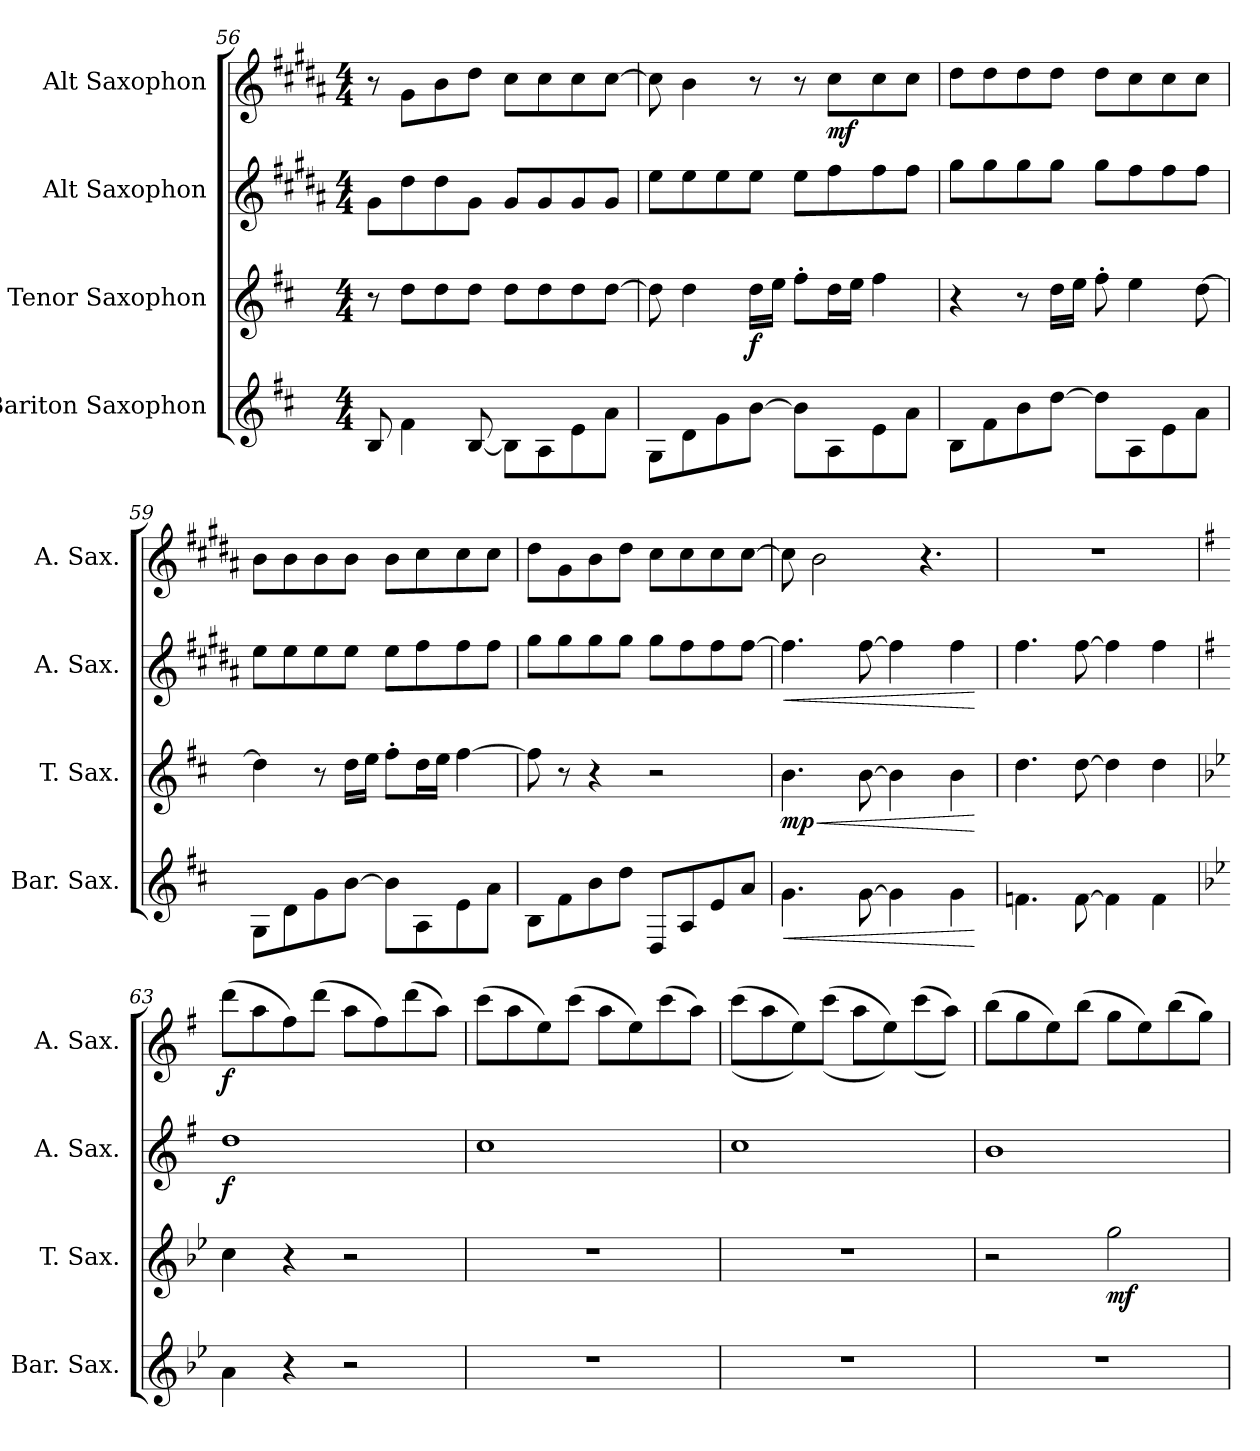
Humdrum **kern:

**kern	**dynam	**kern	**dynam	**kern	**dynam	**kern	**dynam
*part4	*part4	*part3	*part3	*part2	*part2	*part1	*part1
*staff4	*staff4	*staff3	*staff3	*staff2	*staff2	*staff1	*staff1
*I"Bariton Saxophon	*	*I"Tenor Saxophon	*	*I"Alt Saxophon	*	*I"Alt Saxophon	*
*I'Bar. Sax.	*	*I'T. Sax.	*	*I'A. Sax.	*	*I'A. Sax.	*
!!LO:PB:g=z
*clefG2	*	*clefG2	*	*clefG2	*	*clefG2	*
*ITrd12c21	*	*ITrd8c14	*	*ITrd5c9	*	*ITrd5c9	*
*k[f#c#]	*	*k[f#c#]	*	*k[f#c#]	*	*k[f#c#]	*
*M4/4	*	*M4/4	*	*M4/4	*	*M4/4	*
=56	=56	=56	=56	=56	=56	=56	=56
8BB/	.	8r	.	8B\L	.	8r	.
4F#\	.	8d\L	.	8f#\	.	8B\L	.
.	.	8d\	.	8f#\	.	8d\	.
[8BB/	.	8d\J	.	8B\J	.	8f#\J	.
8BB\L]	.	8d\L	.	8B/L	.	8e\L	.
8AA\	.	8d\	.	8B/	.	8e\	.
8E\	.	8d\	.	8B/	.	8e\	.
8A\J	.	[8d\J	.	8B/J	.	[8e\J	.
=57	=57	=57	=57	=57	=57	=57	=57
8GG\L	.	8d\]	.	8g\L	.	8e\]	.
8D\	.	4d\	.	8g\	.	4d\	.
8G\	.	.	.	8g\	.	.	.
!	!	!	!LO:DY:b	!	!	!	!
[8B\J	.	16d\LL	f	8g\J	.	8r	.
.	.	16e\JJ	.	.	.	.	.
8B\L]	.	8f#'\L	.	8g\L	.	8r	.
!	!	!	!	!	!	!	!LO:DY:b
8AA\	.	16d\L	.	8a\	.	8e\L	mf
.	.	16e\JJ	.	.	.	.	.
8E\	.	4f#\	.	8a\	.	8e\	.
8A\J	.	.	.	8a\J	.	8e\J	.
=58	=58	=58	=58	=58	=58	=58	=58
8BB\L	.	4r	.	8b\L	.	8f#\L	.
8F#\	.	.	.	8b\	.	8f#\	.
8B\	.	8r	.	8b\	.	8f#\	.
[8d\J	.	16d\LL	.	8b\J	.	8f#\J	.
.	.	16e\JJ	.	.	.	.	.
8d\L]	.	8f#'\	.	8b\L	.	8f#\L	.
8AA\	.	4e\	.	8a\	.	8e\	.
8E\	.	.	.	8a\	.	8e\	.
8A\J	.	[8d\	.	8a\J	.	8e\J	.
=59	=59	=59	=59	=59	=59	=59	=59
8GG\L	.	4d\]	.	8g\L	.	8d\L	.
8D\	.	.	.	8g\	.	8d\	.
8G\	.	8r	.	8g\	.	8d\	.
[8B\J	.	16d\LL	.	8g\J	.	8d\J	.
.	.	16e\JJ	.	.	.	.	.
8B\L]	.	8f#'\L	.	8g\L	.	8d\L	.
8AA\	.	16d\L	.	8a\	.	8e\	.
.	.	16e\JJ	.	.	.	.	.
8E\	.	[4f#\	.	8a\	.	8e\	.
8A\J	.	.	.	8a\J	.	8e\J	.
!!LO:LB:g=z
=60	=60	=60	=60	=60	=60	=60	=60
8BB\L	.	8f#\]	.	8b\L	.	8f#\L	.
8F#\	.	8r	.	8b\	.	8B\	.
8B\	.	4r	.	8b\	.	8d\	.
8d\J	.	.	.	8b\J	.	8f#\J	.
8DD/L	.	2r	.	8b\L	.	8e\L	.
8AA/	.	.	.	8a\	.	8e\	.
8E/	.	.	.	8a\	.	8e\	.
8A/J	.	.	.	[8a\J	.	[8e\J	.
=61	=61	=61	=61	=61	=61	=61	=61
!	!LO:HP:b	!	!LO:HP:b	!	!LO:HP:b	!	!
!	!	!	!LO:DY:n=1:b	!	!	!	!
4.G\	<	4.B\	< mp	4.a\]	<	8e\]	.
.	.	.	.	.	.	2d\	.
[8G\	.	[8B\	.	[8a\	.	.	.
4G\]	.	4B\]	.	4a\]	.	.	.
.	.	.	.	.	.	4.r	.
4G\	.	4B\	.	4a\	.	.	.
.	[	.	[	.	[	.	.
=62	=62	=62	=62	=62	=62	=62	=62
4.Fn\	.	4.d\	.	4.a\	.	1r	.
[8F\	.	[8d\	.	[8a\	.	.	.
4F\]	.	4d\]	.	4a\]	.	.	.
4F\	.	4d\	.	4a\	.	.	.
=63	=63	=63	=63	=63	=63	=63	=63
!!LO:REH:place=s1:a:B:fs=14:t=Clocks
*k[b-e-]	*	*k[b-e-]	*	*k[b-e-]	*	*k[b-e-]	*
*	*	*	*	*	*	*MM132	*
!	!	!	!	!	!LO:DY:b	!	!LO:DY:b
4A\	.	4c\	.	1f	f	(8ff\L	f
.	.	.	.	.	.	8cc\	.
4r	.	4r	.	.	.	8a\)	.
.	.	.	.	.	.	(8ff\J	.
2r	.	2r	.	.	.	8cc\L	.
.	.	.	.	.	.	8a\)	.
.	.	.	.	.	.	(8ff\	.
.	.	.	.	.	.	8cc\J)	.
!!LO:LB:g=z
=64	=64	=64	=64	=64	=64	=64	=64
1r	.	1r	.	1e-	.	(8ee-\L	.
.	.	.	.	.	.	8cc\	.
.	.	.	.	.	.	8g\)	.
.	.	.	.	.	.	(8ee-\J	.
.	.	.	.	.	.	8cc\L	.
.	.	.	.	.	.	8g\)	.
.	.	.	.	.	.	(8ee-\	.
.	.	.	.	.	.	8cc\J)	.
=65	=65	=65	=65	=65	=65	=65	=65
1r	.	1r	.	1e-	.	((8ee-\L	.
.	.	.	.	.	.	8cc\	.
.	.	.	.	.	.	8g\))	.
.	.	.	.	.	.	((8ee-\J	.
.	.	.	.	.	.	8cc\L	.
.	.	.	.	.	.	8g\))	.
.	.	.	.	.	.	((8ee-\	.
.	.	.	.	.	.	8cc\J))	.
=66	=66	=66	=66	=66	=66	=66	=66
1r	.	2r	.	1d	.	(8dd\L	.
.	.	.	.	.	.	8b-\	.
.	.	.	.	.	.	8g\)	.
.	.	.	.	.	.	(8dd\J	.
!	!	!	!LO:DY:b	!	!	!	!
.	.	2g\	mf	.	.	8b-\L	.
.	.	.	.	.	.	8g\)	.
.	.	.	.	.	.	(8dd\	.
.	.	.	.	.	.	8b-\J)	.
=	=	=	=	=	=	=	=
*-	*-	*-	*-	*-	*-	*-	*-
